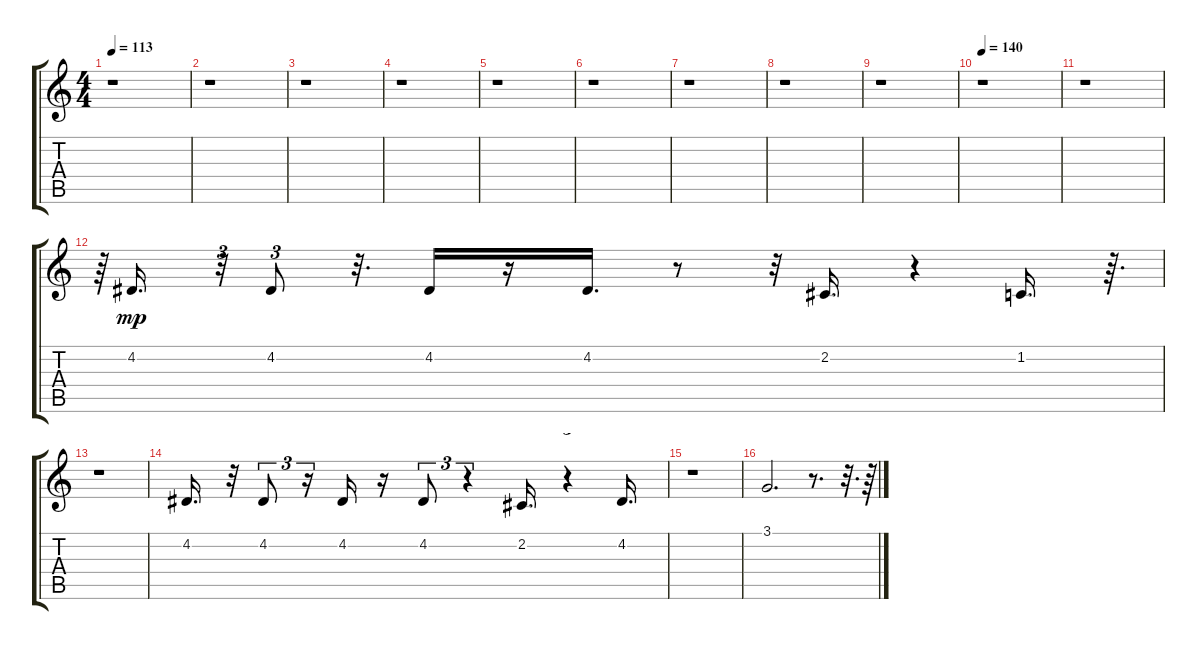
\track "" {instrument brasssection}
\staff {score tabs}
\tuning (E4 B3 G3 D3 A2 E2) {hide}
\ts (4 4)
\tempo 113
\clef g2
\ks c
r.1{dy mp} |
r.1 |
r.1 |
r.1 |
r.1 |
r.1 |
r.1 |
r.1 |
r.1 |
\tempo 140
r.1 |
r.1 |
r.64{tu (3 2)} 4.2.16{d} r.32{tu (3 2)} 4.2.8{tu (3 2)} r.32{d} 4.2.16 r.16 4.2.16{d} r.8 r.32{tu (3 2)} 2.2.16{d} r.4{tu (3 2)} 1.2.16{d} r.64{d} |
r.1 |
4.2.16{d} r.32 4.2.8{tu (3 2)} r.16{tu (3 2)} 4.2.16 r.16 4.2.8{tu (3 2)} r.4{tu (3 2)} 2.2.16{d} r.4{tu (3 2)} 4.2.16{d} |
r.1 |
3.1.2{d} r.8{d} r.32{d} r.64{tu (3 2)}
